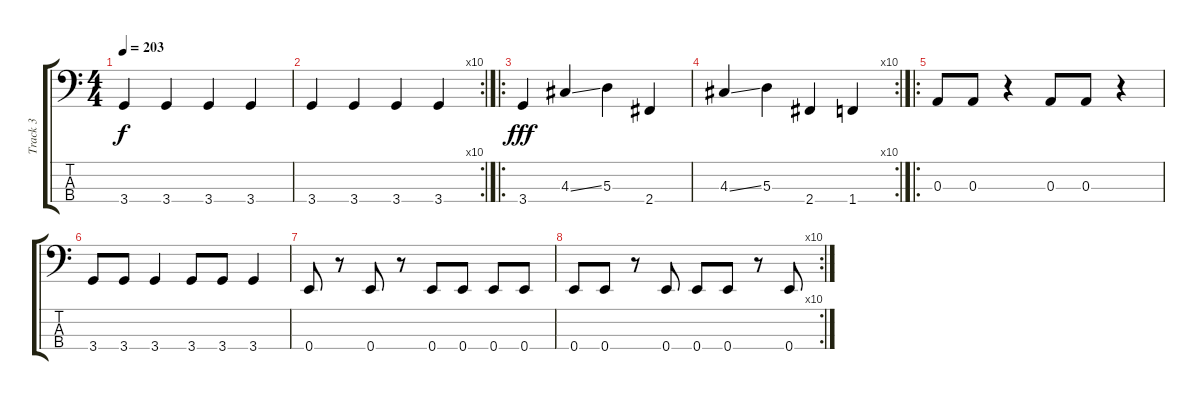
\track ("Track 3" "Track 3") {instrument electricbassfinger}
\staff {score tabs}
\tuning (G2 D2 A1 E1) {hide}
\ts (4 4)
\tempo 203
\clef f4
\ks c
3.4.4{dy f} 3.4.4 3.4.4 3.4.4 |
\rc 10
3.4.4 3.4.4 3.4.4 3.4.4 |
\ro
3.4.4{dy fff} 4.3{ss}.4 5.3.4 2.4.4 |
\rc 10
4.3{ss}.4 5.3.4 2.4.4 1.4.4 |
\ro
0.3.8 0.3.8 r.4 0.3.8 0.3.8 r.4 |
3.4.8 3.4.8 3.4.4 3.4.8 3.4.8 3.4.4 |
0.4.8 r.8 0.4.8 r.8 0.4.8 0.4.8 0.4.8 0.4.8 |
\rc 10
0.4.8 0.4.8 r.8 0.4.8 0.4.8 0.4.8 r.8 0.4.8
